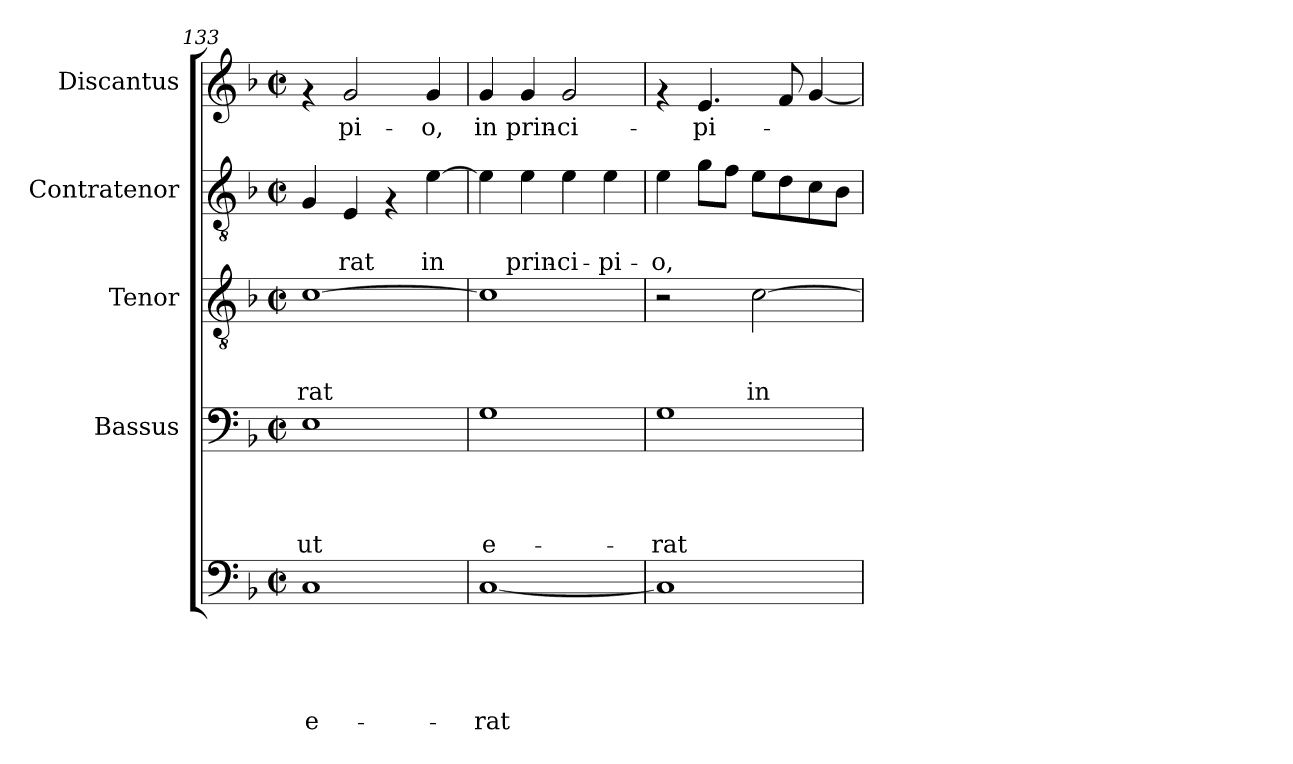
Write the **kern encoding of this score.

**kern	**text	**text	**text	**text	**text	**kern	**text	**text	**text	**text	**kern	**text	**text	**text	**kern	**text	**text	**kern	**text
*part5	*part5	*part5	*part5	*part5	*part5	*part4	*part4	*part4	*part4	*part4	*part3	*part3	*part3	*part3	*part2	*part2	*part2	*part1	*part1
*staff5	*staff5	*staff5	*staff5	*staff5	*staff5	*staff4	*staff4	*staff4	*staff4	*staff4	*staff3	*staff3	*staff3	*staff3	*staff2	*staff2	*staff2	*staff1	*staff1
*	*	*	*	*	*	*I"Bassus	*	*	*	*	*I"Tenor	*	*	*	*I"Contratenor	*	*	*I"Discantus	*
*clefF4	*	*	*	*	*	*clefF4	*	*	*	*	*clefGv2	*	*	*	*clefGv2	*	*	*clefG2	*
*k[b-]	*	*	*	*	*	*k[b-]	*	*	*	*	*k[b-]	*	*	*	*k[b-]	*	*	*k[b-]	*
*F:	*	*	*	*	*	*F:	*	*	*	*	*F:	*	*	*	*F:	*	*	*F:	*
*M2/2	*	*	*	*	*	*M2/2	*	*	*	*	*M2/2	*	*	*	*M2/2	*	*	*M2/2	*
*met(c|)	*	*	*	*	*	*met(c|)	*	*	*	*	*met(c|)	*	*	*	*met(c|)	*	*	*met(c|)	*
=133	=133	=133	=133	=133	=133	=133	=133	=133	=133	=133	=133	=133	=133	=133	=133	=133	=133	=133	=133
!	!	!	!	!	!LO:LY:b	!	!	!	!	!LO:LY:b	!	!	!	!LO:LY:b:rj	!	!	!	!	!
1C	.	.	.	.	e-	1E	.	.	.	-ut	[>1c	.	.	-rat	4G/	.	.	4rf	.
!	!	!	!	!	!	!	!	!	!	!	!	!	!	!	!	!	!LO:LY:b	!	!LO:LY:b
.	.	.	.	.	.	.	.	.	.	.	.	.	.	.	4E/	.	-rat	2g/	-pi-
.	.	.	.	.	.	.	.	.	.	.	.	.	.	.	4rF	.	.	.	.
!	!	!	!	!	!	!	!	!	!	!	!	!	!	!	!	!	!LO:LY:b	!	!LO:LY:b
.	.	.	.	.	.	.	.	.	.	.	.	.	.	.	[>4e\	.	in	4g/	-o,
=134	=134	=134	=134	=134	=134	=134	=134	=134	=134	=134	=134	=134	=134	=134	=134	=134	=134	=134	=134
!	!	!	!	!	!LO:LY:b	!	!	!	!	!LO:LY:b	!	!	!	!	!	!	!	!	!LO:LY:b
[<1C	.	.	.	.	-rat	1G	.	.	.	e-	1c]	.	.	.	4e\]	.	.	4g/	in
!	!	!	!	!	!	!	!	!	!	!	!	!	!	!	!	!	!LO:LY:b	!	!LO:LY:b
.	.	.	.	.	.	.	.	.	.	.	.	.	.	.	4e\	.	prin-	4g/	prin-
!	!	!	!	!	!	!	!	!	!	!	!	!	!	!	!	!	!LO:LY:b	!	!LO:LY:b
.	.	.	.	.	.	.	.	.	.	.	.	.	.	.	4e\	.	-ci-	2g/	-ci-
!	!	!	!	!	!	!	!	!	!	!	!	!	!	!	!	!	!LO:LY:b	!	!
.	.	.	.	.	.	.	.	.	.	.	.	.	.	.	4e\	.	-pi-	.	.
=135	=135	=135	=135	=135	=135	=135	=135	=135	=135	=135	=135	=135	=135	=135	=135	=135	=135	=135	=135
!	!	!	!	!	!	!	!	!	!	!LO:LY:b	!	!	!	!	!	!	!LO:LY:b	!	!
1C]	.	.	.	.	.	1G	.	.	.	-rat	2r	.	.	.	4e\	.	-o,	4rf	.
!	!	!	!	!	!	!	!	!	!	!	!	!	!	!	!	!	!	!	!LO:LY:b
.	.	.	.	.	.	.	.	.	.	.	.	.	.	.	8g\L	.	.	4.e/	-pi-
.	.	.	.	.	.	.	.	.	.	.	.	.	.	.	8f\J	.	.	.	.
!	!	!	!	!	!	!	!	!	!	!	!	!	!	!LO:LY:b:rj	!	!	!	!	!
.	.	.	.	.	.	.	.	.	.	.	[>2c\	.	.	in	8e\L	.	.	.	.
.	.	.	.	.	.	.	.	.	.	.	.	.	.	.	8d\	.	.	8f/	.
.	.	.	.	.	.	.	.	.	.	.	.	.	.	.	8c\	.	.	[<4g/	.
.	.	.	.	.	.	.	.	.	.	.	.	.	.	.	8B-\J	.	.	.	.
=	=	=	=	=	=	=	=	=	=	=	=	=	=	=	=	=	=	=	=
*-	*-	*-	*-	*-	*-	*-	*-	*-	*-	*-	*-	*-	*-	*-	*-	*-	*-	*-	*-
